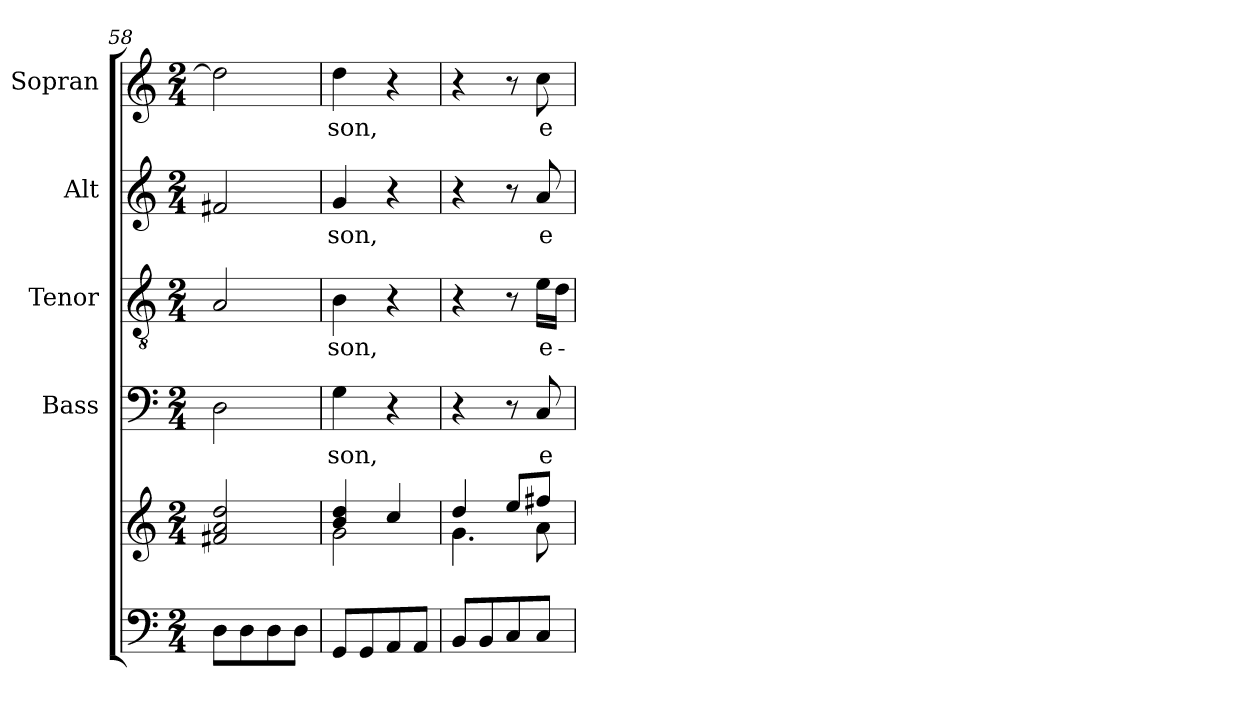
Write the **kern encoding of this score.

**kern	**kern	**kern	**text	**kern	**text	**kern	**text	**kern	**text
*part5	*part5	*part4	*part4	*part3	*part3	*part2	*part2	*part1	*part1
*staff6	*staff5	*staff4	*staff4	*staff3	*staff3	*staff2	*staff2	*staff1	*staff1
*	*	*I"Bass	*	*I"Tenor	*	*I"Alt	*	*I"Sopran	*
*	*	*I'B.	*	*I'T.	*	*I'A.	*	*I'S.	*
*clefF4	*clefG2	*clefF4	*	*clefGv2	*	*clefG2	*	*clefG2	*
*k[]	*k[]	*k[]	*	*k[]	*	*k[]	*	*k[]	*
*C:	*C:	*C:	*	*C:	*	*C:	*	*C:	*
*M2/4	*M2/4	*M2/4	*	*M2/4	*	*M2/4	*	*M2/4	*
=58	=58	=58	=58	=58	=58	=58	=58	=58	=58
8D\L	2f#X/ 2a/ 2dd/	2D\	.	2A/	.	2f#X/	.	2dd\]	.
8D\	.	.	.	.	.	.	.	.	.
8D\	.	.	.	.	.	.	.	.	.
8D\J	.	.	.	.	.	.	.	.	.
=59	=59	=59	=59	=59	=59	=59	=59	=59	=59
*	*^	*	*	*	*	*	*	*	*
!	!	!	!	!LO:LY:b	!	!LO:LY:b	!	!LO:LY:b	!	!LO:LY:b
8GG/L	4b/ 4dd/	2g\	4G\	-son,	4B\	-son,	4g/	-son,	4dd\	-son,
8GG/	.	.	.	.	.	.	.	.	.	.
8AA/	4cc/	.	4r	.	4r	.	4r	.	4r	.
8AA/J	.	.	.	.	.	.	.	.	.	.
=60	=60	=60	=60	=60	=60	=60	=60	=60	=60	=60
8BB/L	4dd/	4.g\	4r	.	4r	.	4r	.	4r	.
8BB/	.	.	.	.	.	.	.	.	.	.
8C/	8ee/L	.	8r	.	8r	.	8r	.	8r	.
!	!	!	!	!LO:LY:b	!	!LO:LY:b	!	!LO:LY:b	!	!LO:LY:b
8C/J	8ff#X/J	8a\	8C/	e-	16e\LL	e-	8a/	e-	8cc\	e-
.	.	.	.	.	16d\JJ	.	.	.	.	.
*	*v	*v	*	*	*	*	*	*	*	*
=	=	=	=	=	=	=	=	=	=
*-	*-	*-	*-	*-	*-	*-	*-	*-	*-
